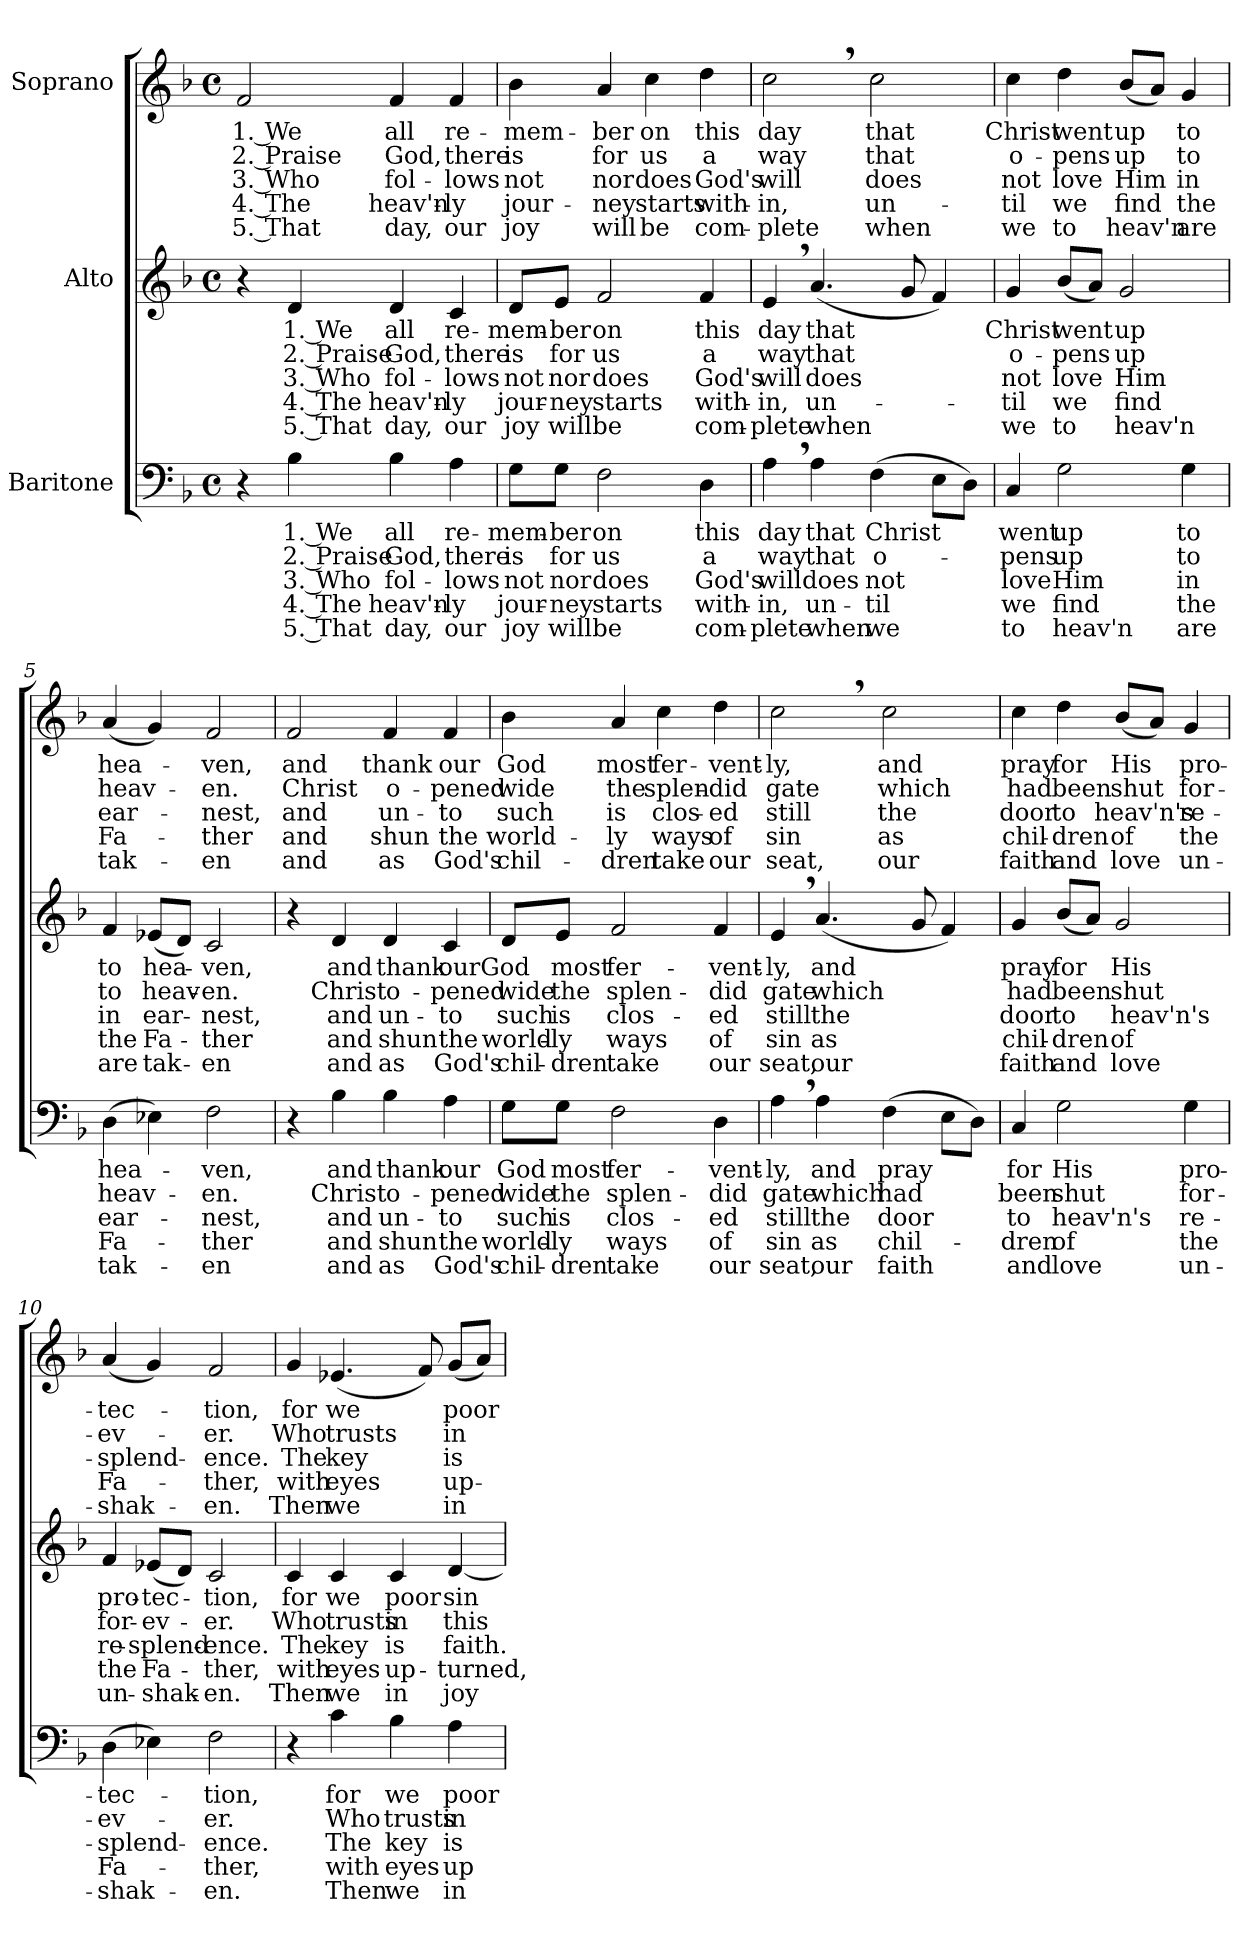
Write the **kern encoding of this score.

**kern	**text	**text	**text	**text	**text	**kern	**text	**text	**text	**text	**text	**kern	**text	**text	**text	**text	**text
*part3	*part3	*part3	*part3	*part3	*part3	*part2	*part2	*part2	*part2	*part2	*part2	*part1	*part1	*part1	*part1	*part1	*part1
*staff3	*staff3	*staff3	*staff3	*staff3	*staff3	*staff2	*staff2	*staff2	*staff2	*staff2	*staff2	*staff1	*staff1	*staff1	*staff1	*staff1	*staff1
*I"Baritone	*	*	*	*	*	*I"Alto	*	*	*	*	*	*I"Soprano	*	*	*	*	*
*clefF4	*	*	*	*	*	*clefG2	*	*	*	*	*	*clefG2	*	*	*	*	*
*k[b-]	*	*	*	*	*	*k[b-]	*	*	*	*	*	*k[b-]	*	*	*	*	*
*F:	*	*	*	*	*	*F:	*	*	*	*	*	*F:	*	*	*	*	*
*M4/4	*	*	*	*	*	*M4/4	*	*	*	*	*	*M4/4	*	*	*	*	*
*met(c)	*	*	*	*	*	*met(c)	*	*	*	*	*	*met(c)	*	*	*	*	*
=1	=1	=1	=1	=1	=1	=1	=1	=1	=1	=1	=1	=1	=1	=1	=1	=1	=1
!	!	!	!	!	!	!	!	!	!	!	!	!	!LO:LY:b	!LO:LY:b	!LO:LY:b	!LO:LY:b	!LO:LY:b
4r	.	.	.	.	.	4r	.	.	.	.	.	2f/	1. We	2. Praise	3. Who	4. The	5. That
!	!LO:LY:b	!LO:LY:b	!LO:LY:b	!LO:LY:b	!LO:LY:b	!	!LO:LY:b	!LO:LY:b	!LO:LY:b	!LO:LY:b	!LO:LY:b	!	!	!	!	!	!
4B-\	1. We	2. Praise	3. Who	4. The	5. That	4d/	1. We	2. Praise	3. Who	4. The	5. That	.	.	.	.	.	.
!	!LO:LY:b	!LO:LY:b	!LO:LY:b	!LO:LY:b	!LO:LY:b	!	!LO:LY:b	!LO:LY:b	!LO:LY:b	!LO:LY:b	!LO:LY:b	!	!LO:LY:b	!LO:LY:b	!LO:LY:b	!LO:LY:b	!LO:LY:b
4B-\	all	God,	fol-	heav'n-	day,	4d/	all	God,	fol-	heav'n-	day,	4f/	all	God,	fol-	heav'n-	day,
!	!LO:LY:b	!LO:LY:b	!LO:LY:b	!LO:LY:b	!LO:LY:b	!	!LO:LY:b	!LO:LY:b	!LO:LY:b	!LO:LY:b	!LO:LY:b	!	!LO:LY:b	!LO:LY:b	!LO:LY:b	!LO:LY:b	!LO:LY:b
4A\	re-	there	-lows	-ly	our	4c/	re-	there	-lows	-ly	our	4f/	re-	there	-lows	-ly	our
=2	=2	=2	=2	=2	=2	=2	=2	=2	=2	=2	=2	=2	=2	=2	=2	=2	=2
!	!LO:LY:b	!LO:LY:b	!LO:LY:b	!LO:LY:b	!LO:LY:b	!	!LO:LY:b	!LO:LY:b	!LO:LY:b	!LO:LY:b	!LO:LY:b	!	!LO:LY:b	!LO:LY:b	!LO:LY:b	!LO:LY:b	!LO:LY:b
8G\L	-mem-	is	not	jour-	joy	8d/L	-mem-	is	not	jour-	joy	4b-\	-mem-	is	not	jour-	joy
!	!LO:LY:b	!LO:LY:b	!LO:LY:b	!LO:LY:b	!LO:LY:b	!	!LO:LY:b	!LO:LY:b	!LO:LY:b	!LO:LY:b	!LO:LY:b	!	!	!	!	!	!
8G\J	-ber	for	nor	-ney	will	8e/J	-ber	for	nor	-ney	will	.	.	.	.	.	.
!	!LO:LY:b	!LO:LY:b	!LO:LY:b	!LO:LY:b	!LO:LY:b	!	!LO:LY:b	!LO:LY:b	!LO:LY:b	!LO:LY:b	!LO:LY:b	!	!LO:LY:b	!LO:LY:b	!LO:LY:b	!LO:LY:b	!LO:LY:b
2F\	on	us	does	starts	be	2f/	on	us	does	starts	be	4a/	-ber	for	nor	-ney	will
!	!	!	!	!	!	!	!	!	!	!	!	!	!LO:LY:b	!LO:LY:b	!LO:LY:b	!LO:LY:b	!LO:LY:b
.	.	.	.	.	.	.	.	.	.	.	.	4cc\	on	us	does	starts	be
!	!LO:LY:b	!LO:LY:b	!LO:LY:b	!LO:LY:b	!LO:LY:b	!	!LO:LY:b	!LO:LY:b	!LO:LY:b	!LO:LY:b	!LO:LY:b	!	!LO:LY:b	!LO:LY:b	!LO:LY:b	!LO:LY:b	!LO:LY:b
4D\	this	a	God's	with-	com-	4f/	this	a	God's	with-	com-	4dd\	this	a	God's	with-	com-
=3	=3	=3	=3	=3	=3	=3	=3	=3	=3	=3	=3	=3	=3	=3	=3	=3	=3
!	!LO:LY:b	!LO:LY:b	!LO:LY:b	!LO:LY:b	!LO:LY:b	!	!LO:LY:b	!LO:LY:b	!LO:LY:b	!LO:LY:b	!LO:LY:b	!	!LO:LY:b	!LO:LY:b	!LO:LY:b	!LO:LY:b	!LO:LY:b
4A,>\	day	way	will	-in,	-plete	4e,>/	day	way	will	-in,	-plete	2cc,>\	day	way	will	-in,	-plete
!	!LO:LY:b	!LO:LY:b	!LO:LY:b	!LO:LY:b	!LO:LY:b	!	!LO:LY:b	!LO:LY:b	!LO:LY:b	!LO:LY:b	!LO:LY:b	!	!	!	!	!	!
4A\	that	that	does	un-	when	(<4.a/	that	that	does	un-	when	.	.	.	.	.	.
!	!LO:LY:b	!LO:LY:b	!LO:LY:b	!LO:LY:b	!LO:LY:b	!	!	!	!	!	!	!	!LO:LY:b	!LO:LY:b	!LO:LY:b	!LO:LY:b	!LO:LY:b
(>4F\	Christ	o-	not	-til	we	.	.	.	.	.	.	2cc\	that	that	does	un-	when
.	.	.	.	.	.	8g/	.	.	.	.	.	.	.	.	.	.	.
8E\L	.	.	.	.	.	4f/)	.	.	.	.	.	.	.	.	.	.	.
8D\J)	.	.	.	.	.	.	.	.	.	.	.	.	.	.	.	.	.
!!LO:LB:g=z
=4	=4	=4	=4	=4	=4	=4	=4	=4	=4	=4	=4	=4	=4	=4	=4	=4	=4
!	!LO:LY:b	!LO:LY:b	!LO:LY:b	!LO:LY:b	!LO:LY:b	!	!LO:LY:b	!LO:LY:b	!LO:LY:b	!LO:LY:b	!LO:LY:b	!	!LO:LY:b	!LO:LY:b	!LO:LY:b	!LO:LY:b	!LO:LY:b
4C/	went	-pens	love	we	to	4g/	Christ	o-	not	-til	we	4cc\	Christ	o-	not	-til	we
!	!LO:LY:b	!LO:LY:b	!LO:LY:b	!LO:LY:b	!LO:LY:b	!	!LO:LY:b	!LO:LY:b	!LO:LY:b	!LO:LY:b	!LO:LY:b	!	!LO:LY:b	!LO:LY:b	!LO:LY:b	!LO:LY:b	!LO:LY:b
2G\	up	up	Him	find	heav'n	(<8b-/L	went	-pens	love	we	to	4dd\	went	-pens	love	we	to
.	.	.	.	.	.	8a/J)	.	.	.	.	.	.	.	.	.	.	.
!	!	!	!	!	!	!	!LO:LY:b	!LO:LY:b	!LO:LY:b	!LO:LY:b	!LO:LY:b	!	!LO:LY:b	!LO:LY:b	!LO:LY:b	!LO:LY:b	!LO:LY:b
.	.	.	.	.	.	2g/	up	up	Him	find	heav'n	(<8b-/L	up	up	Him	find	heav'n
.	.	.	.	.	.	.	.	.	.	.	.	8a/J)	.	.	.	.	.
!	!LO:LY:b	!LO:LY:b	!LO:LY:b	!LO:LY:b	!LO:LY:b	!	!	!	!	!	!	!	!LO:LY:b	!LO:LY:b	!LO:LY:b	!LO:LY:b	!LO:LY:b
4G\	to	to	in	the	are	.	.	.	.	.	.	4g/	to	to	in	the	are
=5	=5	=5	=5	=5	=5	=5	=5	=5	=5	=5	=5	=5	=5	=5	=5	=5	=5
!	!LO:LY:b	!LO:LY:b	!LO:LY:b	!LO:LY:b	!LO:LY:b	!	!LO:LY:b	!LO:LY:b	!LO:LY:b	!LO:LY:b	!LO:LY:b	!	!LO:LY:b	!LO:LY:b	!LO:LY:b	!LO:LY:b	!LO:LY:b
(>4D\	hea-	heav-	ear-	Fa-	tak-	4f/	to	to	in	the	are	(<4a/	hea-	heav-	ear-	Fa-	tak-
!	!	!	!	!	!	!	!LO:LY:b	!LO:LY:b	!LO:LY:b	!LO:LY:b	!LO:LY:b	!	!	!	!	!	!
4E-X\)	.	.	.	.	.	(<8e-X/L	hea-	heav-	ear-	Fa-	tak-	4g/)	.	.	.	.	.
.	.	.	.	.	.	8d/J)	.	.	.	.	.	.	.	.	.	.	.
!	!LO:LY:b	!LO:LY:b	!LO:LY:b	!LO:LY:b	!LO:LY:b	!	!LO:LY:b	!LO:LY:b	!LO:LY:b	!LO:LY:b	!LO:LY:b	!	!LO:LY:b	!LO:LY:b	!LO:LY:b	!LO:LY:b	!LO:LY:b
2F\	-ven,	-en.	-nest,	-ther	-en	2c/	-ven,	-en.	-nest,	-ther	-en	2f/	-ven,	-en.	-nest,	-ther	-en
=6	=6	=6	=6	=6	=6	=6	=6	=6	=6	=6	=6	=6	=6	=6	=6	=6	=6
!	!	!	!	!	!	!	!	!	!	!	!	!	!LO:LY:b	!LO:LY:b	!LO:LY:b	!LO:LY:b	!LO:LY:b
4r	.	.	.	.	.	4r	.	.	.	.	.	2f/	and	Christ	and	and	and
!	!LO:LY:b	!LO:LY:b	!LO:LY:b	!LO:LY:b	!LO:LY:b	!	!LO:LY:b	!LO:LY:b	!LO:LY:b	!LO:LY:b	!LO:LY:b	!	!	!	!	!	!
4B-\	and	Christ	and	and	and	4d/	and	Christ	and	and	and	.	.	.	.	.	.
!	!LO:LY:b	!LO:LY:b	!LO:LY:b	!LO:LY:b	!LO:LY:b	!	!LO:LY:b	!LO:LY:b	!LO:LY:b	!LO:LY:b	!LO:LY:b	!	!LO:LY:b	!LO:LY:b	!LO:LY:b	!LO:LY:b	!LO:LY:b
4B-\	thank	o-	un-	shun	as	4d/	thank	o-	un-	shun	as	4f/	thank	o-	un-	shun	as
!	!LO:LY:b	!LO:LY:b	!LO:LY:b	!LO:LY:b	!LO:LY:b	!	!LO:LY:b	!LO:LY:b	!LO:LY:b	!LO:LY:b	!LO:LY:b	!	!LO:LY:b	!LO:LY:b	!LO:LY:b	!LO:LY:b	!LO:LY:b
4A\	our	-pened	-to	the	God's	4c/	our	-pened	-to	the	God's	4f/	our	-pened	-to	the	God's
=7	=7	=7	=7	=7	=7	=7	=7	=7	=7	=7	=7	=7	=7	=7	=7	=7	=7
!	!LO:LY:b	!LO:LY:b	!LO:LY:b	!LO:LY:b	!LO:LY:b	!	!LO:LY:b	!LO:LY:b	!LO:LY:b	!LO:LY:b	!LO:LY:b	!	!LO:LY:b	!LO:LY:b	!LO:LY:b	!LO:LY:b	!LO:LY:b
8G\L	God	wide	such	world-	chil-	8d/L	God	wide	such	world-	chil-	4b-\	God	wide	such	world-	chil-
!	!LO:LY:b	!LO:LY:b	!LO:LY:b	!LO:LY:b	!LO:LY:b	!	!LO:LY:b	!LO:LY:b	!LO:LY:b	!LO:LY:b	!LO:LY:b	!	!	!	!	!	!
8G\J	most	the	is	-ly	-dren	8e/J	most	the	is	-ly	-dren	.	.	.	.	.	.
!	!LO:LY:b	!LO:LY:b	!LO:LY:b	!LO:LY:b	!LO:LY:b	!	!LO:LY:b	!LO:LY:b	!LO:LY:b	!LO:LY:b	!LO:LY:b	!	!LO:LY:b	!LO:LY:b	!LO:LY:b	!LO:LY:b	!LO:LY:b
2F\	fer-	splen-	clos-	ways	take	2f/	fer-	splen-	clos-	ways	take	4a/	most	the	is	-ly	-dren
!	!	!	!	!	!	!	!	!	!	!	!	!	!LO:LY:b	!LO:LY:b	!LO:LY:b	!LO:LY:b	!LO:LY:b
.	.	.	.	.	.	.	.	.	.	.	.	4cc\	fer-	splen-	clos-	ways	take
!	!LO:LY:b	!LO:LY:b	!LO:LY:b	!LO:LY:b	!LO:LY:b	!	!LO:LY:b	!LO:LY:b	!LO:LY:b	!LO:LY:b	!LO:LY:b	!	!LO:LY:b	!LO:LY:b	!LO:LY:b	!LO:LY:b	!LO:LY:b
4D\	-vent-	-did	-ed	of	our	4f/	-vent-	-did	-ed	of	our	4dd\	-vent-	-did	-ed	of	our
!!LO:PB:g=z
=8	=8	=8	=8	=8	=8	=8	=8	=8	=8	=8	=8	=8	=8	=8	=8	=8	=8
!	!LO:LY:b	!LO:LY:b	!LO:LY:b	!LO:LY:b	!LO:LY:b	!	!LO:LY:b	!LO:LY:b	!LO:LY:b	!LO:LY:b	!LO:LY:b	!	!LO:LY:b	!LO:LY:b	!LO:LY:b	!LO:LY:b	!LO:LY:b
4A,>\	-ly,	gate	still	sin	seat,	4e,>/	-ly,	gate	still	sin	seat,	2cc,>\	-ly,	gate	still	sin	seat,
!	!LO:LY:b	!LO:LY:b	!LO:LY:b	!LO:LY:b	!LO:LY:b	!	!LO:LY:b	!LO:LY:b	!LO:LY:b	!LO:LY:b	!LO:LY:b	!	!	!	!	!	!
4A\	and	which	the	as	our	(<4.a/	and	which	the	as	our	.	.	.	.	.	.
!	!LO:LY:b	!LO:LY:b	!LO:LY:b	!LO:LY:b	!LO:LY:b	!	!	!	!	!	!	!	!LO:LY:b	!LO:LY:b	!LO:LY:b	!LO:LY:b	!LO:LY:b
(>4F\	pray	had	door	chil-	faith	.	.	.	.	.	.	2cc\	and	which	the	as	our
.	.	.	.	.	.	8g/	.	.	.	.	.	.	.	.	.	.	.
8E\L	.	.	.	.	.	4f/)	.	.	.	.	.	.	.	.	.	.	.
8D\J)	.	.	.	.	.	.	.	.	.	.	.	.	.	.	.	.	.
=9	=9	=9	=9	=9	=9	=9	=9	=9	=9	=9	=9	=9	=9	=9	=9	=9	=9
!	!LO:LY:b	!LO:LY:b	!LO:LY:b	!LO:LY:b	!LO:LY:b	!	!LO:LY:b	!LO:LY:b	!LO:LY:b	!LO:LY:b	!LO:LY:b	!	!LO:LY:b	!LO:LY:b	!LO:LY:b	!LO:LY:b	!LO:LY:b
4C/	for	been	to	-dren	and	4g/	pray	had	door	chil-	faith	4cc\	pray	had	door	chil-	faith
!	!LO:LY:b	!LO:LY:b	!LO:LY:b	!LO:LY:b	!LO:LY:b	!	!LO:LY:b	!LO:LY:b	!LO:LY:b	!LO:LY:b	!LO:LY:b	!	!LO:LY:b	!LO:LY:b	!LO:LY:b	!LO:LY:b	!LO:LY:b
2G\	His	shut	heav'n's	of	love	(<8b-/L	for	been	to	-dren	and	4dd\	for	been	to	-dren	and
.	.	.	.	.	.	8a/J)	.	.	.	.	.	.	.	.	.	.	.
!	!	!	!	!	!	!	!LO:LY:b	!LO:LY:b	!LO:LY:b	!LO:LY:b	!LO:LY:b	!	!LO:LY:b	!LO:LY:b	!LO:LY:b	!LO:LY:b	!LO:LY:b
.	.	.	.	.	.	2g/	His	shut	heav'n's	of	love	(<8b-/L	His	shut	heav'n's	of	love
.	.	.	.	.	.	.	.	.	.	.	.	8a/J)	.	.	.	.	.
!	!LO:LY:b	!LO:LY:b	!LO:LY:b	!LO:LY:b	!LO:LY:b	!	!	!	!	!	!	!	!LO:LY:b	!LO:LY:b	!LO:LY:b	!LO:LY:b	!LO:LY:b
4G\	pro-	for-	re-	the	un-	.	.	.	.	.	.	4g/	pro-	for-	re-	the	un-
=10	=10	=10	=10	=10	=10	=10	=10	=10	=10	=10	=10	=10	=10	=10	=10	=10	=10
!	!LO:LY:b	!LO:LY:b	!LO:LY:b	!LO:LY:b	!LO:LY:b	!	!LO:LY:b	!LO:LY:b	!LO:LY:b	!LO:LY:b	!LO:LY:b	!	!LO:LY:b	!LO:LY:b	!LO:LY:b	!LO:LY:b	!LO:LY:b
(>4D\	-tec-	-ev-	-splend-	Fa-	-shak-	4f/	pro-	for-	re-	the	un-	(<4a/	-tec-	-ev-	-splend-	Fa-	-shak-
!	!	!	!	!	!	!	!LO:LY:b	!LO:LY:b	!LO:LY:b	!LO:LY:b	!LO:LY:b	!	!	!	!	!	!
4E-X\)	.	.	.	.	.	(<8e-X/L	-tec-	-ev-	-splend-	Fa-	-shak-	4g/)	.	.	.	.	.
.	.	.	.	.	.	8d/J)	.	.	.	.	.	.	.	.	.	.	.
!	!LO:LY:b	!LO:LY:b	!LO:LY:b	!LO:LY:b	!LO:LY:b	!	!LO:LY:b	!LO:LY:b	!LO:LY:b	!LO:LY:b	!LO:LY:b	!	!LO:LY:b	!LO:LY:b	!LO:LY:b	!LO:LY:b	!LO:LY:b
2F\	-tion,	-er.	-ence.	-ther,	-en.	2c/	-tion,	-er.	-ence.	-ther,	-en.	2f/	-tion,	-er.	-ence.	-ther,	-en.
=11	=11	=11	=11	=11	=11	=11	=11	=11	=11	=11	=11	=11	=11	=11	=11	=11	=11
!	!	!	!	!	!	!	!LO:LY:b	!LO:LY:b	!LO:LY:b	!LO:LY:b	!LO:LY:b	!	!LO:LY:b	!LO:LY:b	!LO:LY:b	!LO:LY:b	!LO:LY:b
4r	.	.	.	.	.	4c/	for	Who	The	with	Then	4g/	for	Who	The	with	Then
!	!LO:LY:b	!LO:LY:b	!LO:LY:b	!LO:LY:b	!LO:LY:b	!	!LO:LY:b	!LO:LY:b	!LO:LY:b	!LO:LY:b	!LO:LY:b	!	!LO:LY:b	!LO:LY:b	!LO:LY:b	!LO:LY:b	!LO:LY:b
4c\	for	Who	The	with	Then	4c/	we	trusts	key	eyes	we	(<4.e-X/	we	trusts	key	eyes	we
!	!LO:LY:b	!LO:LY:b	!LO:LY:b	!LO:LY:b	!LO:LY:b	!	!LO:LY:b	!LO:LY:b	!LO:LY:b	!LO:LY:b	!LO:LY:b	!	!	!	!	!	!
4B-\	we	trusts	key	eyes	we	4c/	poor	in	is	up-	in	.	.	.	.	.	.
.	.	.	.	.	.	.	.	.	.	.	.	8f/)	.	.	.	.	.
!	!LO:LY:b	!LO:LY:b	!LO:LY:b	!LO:LY:b	!LO:LY:b	!	!LO:LY:b	!LO:LY:b	!LO:LY:b	!LO:LY:b	!LO:LY:b	!	!LO:LY:b	!LO:LY:b	!LO:LY:b	!LO:LY:b	!LO:LY:b
4A\	poor	in	is	up-	in	[4d/	sin-	this	faith.	-turned,	joy	(<8g/L	poor	in	is	up-	in
.	.	.	.	.	.	.	.	.	.	.	.	8a/J)	.	.	.	.	.
=	=	=	=	=	=	=	=	=	=	=	=	=	=	=	=	=	=
*-	*-	*-	*-	*-	*-	*-	*-	*-	*-	*-	*-	*-	*-	*-	*-	*-	*-
